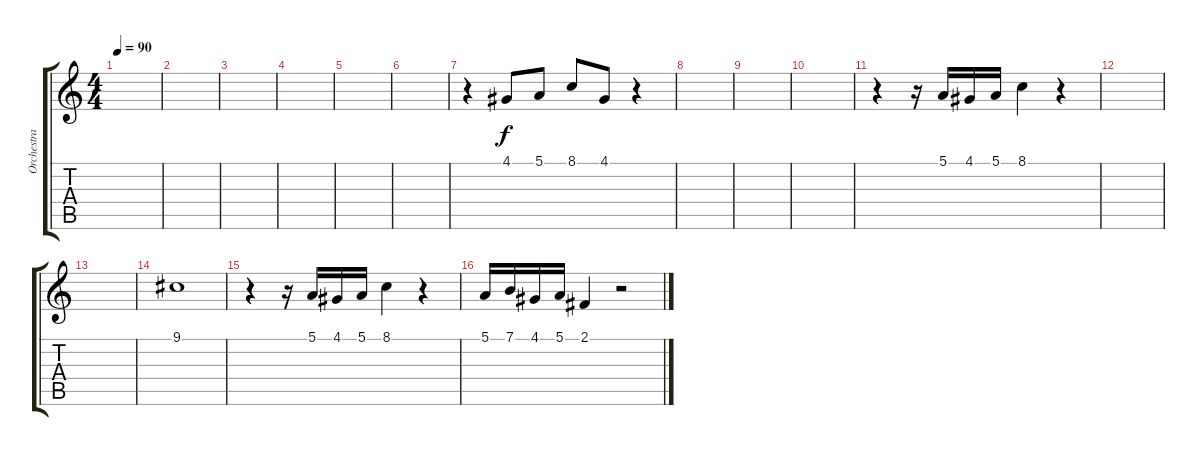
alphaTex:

\track ("Orchestra " "Orchestra ") {instrument violin}
\staff {score tabs}
\tuning (E4 B3 G3 D3 A2 E2) {hide}
\ts (4 4)
\tempo 90
\clef g2
\ks c
|
|
|
|
|
|
r.4 4.1.8 5.1.8 8.1.8 4.1.8 r.4 |
|
|
|
r.4 r.16 5.1.16 4.1.16 5.1.16 8.1.4 r.4 |
|
|
9.1.1 |
r.4 r.16 5.1.16 4.1.16 5.1.16 8.1.4 r.4 |
5.1.16 7.1.16 4.1.16 5.1.16 2.1.4 r.2
